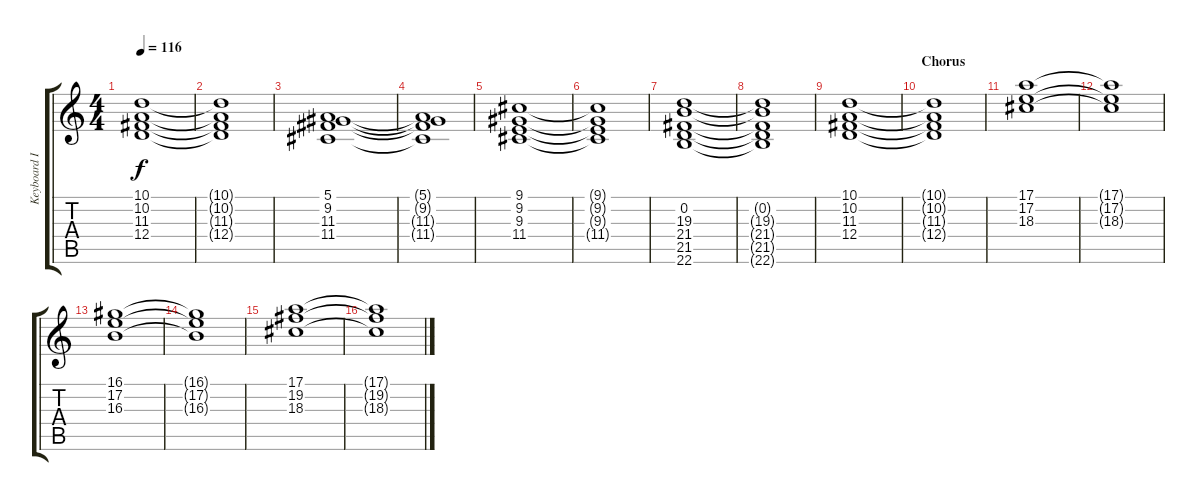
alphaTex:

\track ("Keyboard I" "Keyboard I") {instrument panflute}
\staff {score tabs}
\tuning (E4 B3 G3 D3 A2 E2) {hide}
\ts (4 4)
\tempo 116
\clef g2
\ks c
(10.1 10.2 11.3 12.4).1{dy f} |
(10.1{t} 10.2{t} 11.3{t} 12.4{t}).1 |
(5.1 9.2 11.3 11.4).1 |
(5.1{t} 9.2{t} 11.3{t} 11.4{t}).1 |
(9.1 9.2 9.3 11.4).1 |
(9.1{t} 9.2{t} 9.3{t} 11.4{t}).1 |
(0.2 19.3 21.4 21.5 22.6).1 |
(0.2{t} 19.3{t} 21.4{t} 21.5{t} 22.6{t}).1 |
(10.1 10.2 11.3 12.4).1 |
\section ("" "Chorus")
(10.1{t} 10.2{t} 11.3{t} 12.4{t}).1 |
(17.1 17.2 18.3).1{instrument rockorgan} |
(17.1{t} 17.2{t} 18.3{t}).1 |
(16.1 17.2 16.3).1 |
(16.1{t} 17.2{t} 16.3{t}).1 |
(17.1 19.2 18.3).1 |
(17.1{t} 19.2{t} 18.3{t}).1
